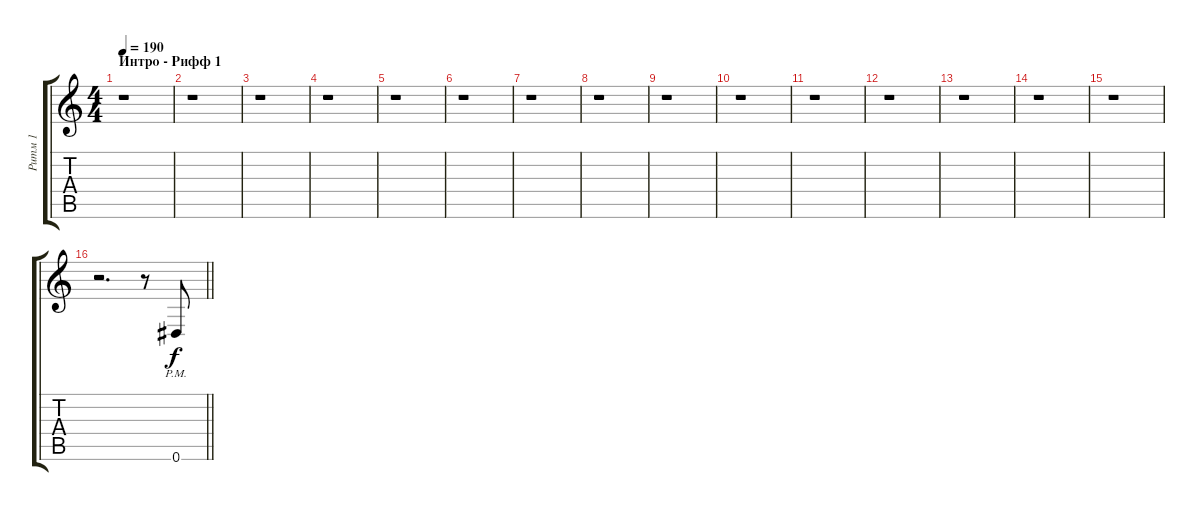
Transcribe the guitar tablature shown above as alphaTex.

\track ("Ритм 1" "Ритм 1") {instrument distortionguitar}
\staff {score tabs}
\tuning (Eb4 Bb3 Gb3 Db3 Ab2 Eb2) {hide}
\ts (4 4)
\section ("" "Интро - Рифф 1")
\tempo 190
\clef g2
\ks c
r.1{dy f instrument distortionguitar} |
r.1 |
r.1 |
r.1 |
r.1 |
r.1 |
r.1 |
r.1 |
r.1 |
r.1 |
r.1 |
r.1 |
r.1 |
r.1 |
r.1 |
\barLineRight lightlight
r.2{d} r.8 0.6{pm}.8
